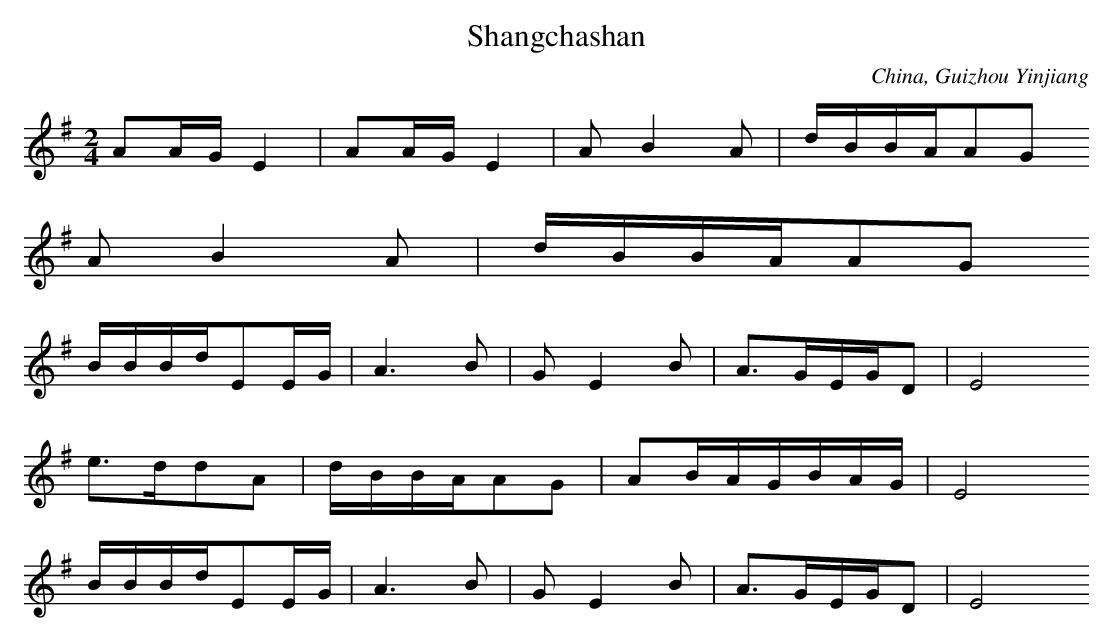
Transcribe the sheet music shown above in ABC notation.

X:1
T: Shangchashan
O: China, Guizhou Yinjiang
M: 2/4
L: 1/16
K: G
A2AGE4 | A2AGE4 | A2B4A2 | dBBAA2G2
A2B4A2 | dBBAA2G2
BBBdE2EG | A6B2 | G2E4B2 | A3GEGD2 | E8
e3dd2A2 | dBBAA2G2 | A2BAGBAG | E8
BBBdE2EG | A6B2 | G2E4B2 | A3GEGD2 | E8
